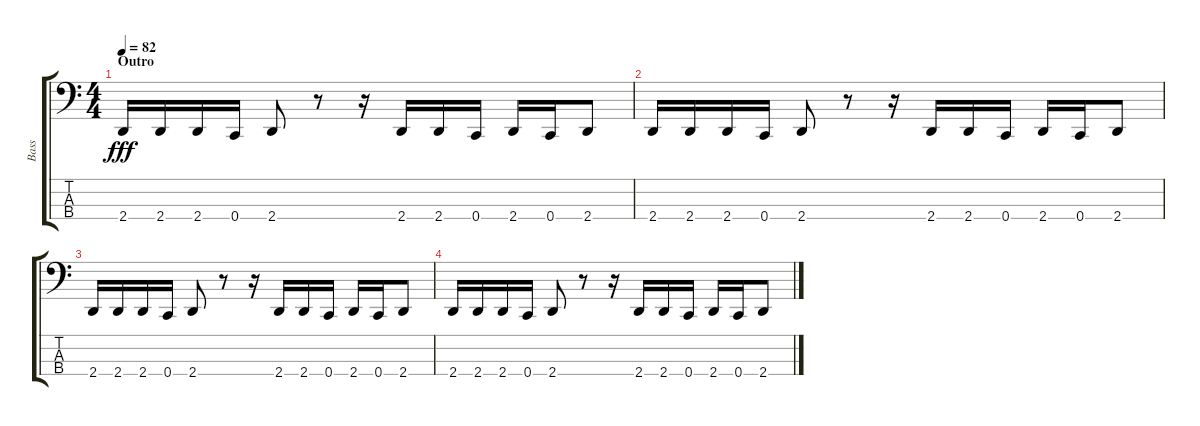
\track ("Bass" "Bass") {instrument slapbass1}
\staff {score tabs}
\tuning (F2 C2 G1 C1) {hide}
\ts (4 4)
\section ("" "Outro")
\tempo 82
\clef f4
\ks c
2.4.16{dy fff} 2.4.16 2.4.16 0.4.16 2.4.8 r.8 r.16 2.4.16 2.4.16 0.4.16 2.4.16 0.4.16 2.4.8 |
2.4.16 2.4.16 2.4.16 0.4.16 2.4.8 r.8 r.16 2.4.16 2.4.16 0.4.16 2.4.16 0.4.16 2.4.8 |
2.4.16 2.4.16 2.4.16 0.4.16 2.4.8 r.8 r.16 2.4.16 2.4.16 0.4.16 2.4.16 0.4.16 2.4.8 |
2.4.16 2.4.16 2.4.16 0.4.16 2.4.8 r.8 r.16 2.4.16 2.4.16 0.4.16 2.4.16 0.4.16 2.4.8
